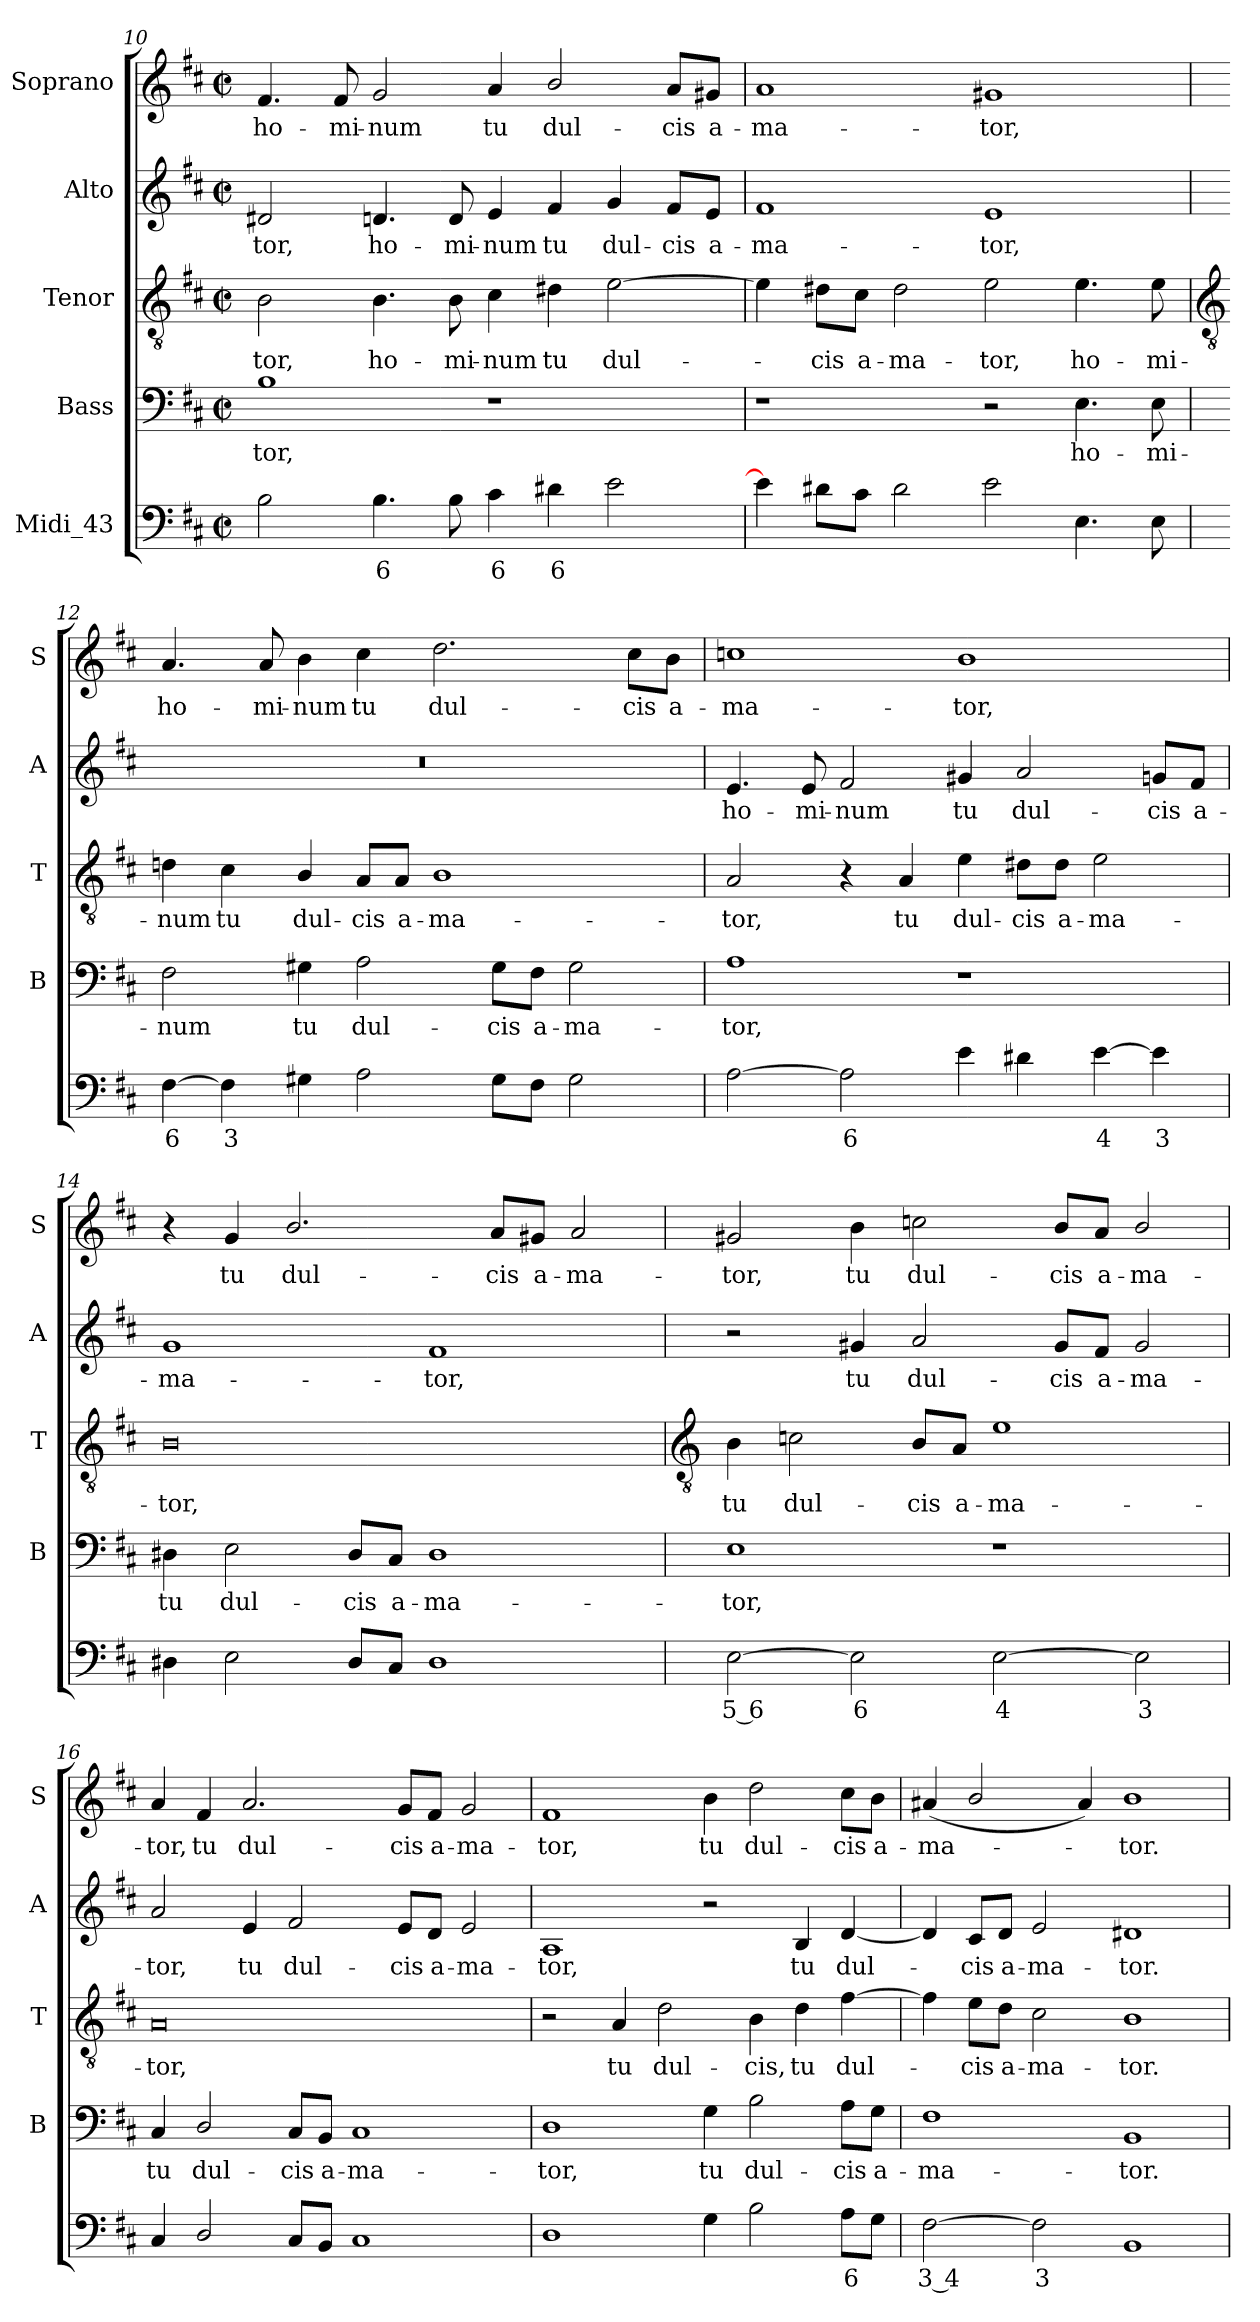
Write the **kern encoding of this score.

**kern	**text	**kern	**text	**kern	**text	**kern	**text	**kern	**text
*part5	*part5	*part4	*part4	*part3	*part3	*part2	*part2	*part1	*part1
*staff5	*staff5	*staff4	*staff4	*staff3	*staff3	*staff2	*staff2	*staff1	*staff1
*I"Midi_43	*	*I"Bass	*	*I"Tenor	*	*I"Alto	*	*I"Soprano	*
*	*	*I'B	*	*I'T	*	*I'A	*	*I'S	*
*clefF4	*	*clefF4	*	*clefGv2	*	*clefG2	*	*clefG2	*
*k[f#c#]	*	*k[f#c#]	*	*k[f#c#]	*	*k[f#c#]	*	*k[f#c#]	*
*D:	*	*D:	*	*D:	*	*D:	*	*D:	*
*M4/2	*	*M4/2	*	*M4/2	*	*M4/2	*	*M4/2	*
*met(c|)	*	*met(c|)	*	*met(c|)	*	*met(c|)	*	*met(c|)	*
=10	=10	=10	=10	=10	=10	=10	=10	=10	=10
!	!	!	!LO:LY:b	!	!LO:LY:b	!	!LO:LY:b	!	!LO:LY:b
2B	.	1B	-tor,	2B	-tor,	2d#X	-tor,	4.f#	ho-
!	!	!	!	!	!	!	!	!	!LO:LY:b
.	.	.	.	.	.	.	.	8f#	-mi-
!	!LO:LY:b	!	!	!	!LO:LY:b	!	!LO:LY:b	!	!LO:LY:b
4.B	6	.	.	4.B	ho-	4.dn	ho-	2g	-num
!	!	!	!	!	!LO:LY:b	!	!LO:LY:b	!	!
8B	.	.	.	8B	-mi-	8d	-mi-	.	.
!	!LO:LY:b	!	!	!	!LO:LY:b	!	!LO:LY:b	!	!LO:LY:b
4c#	6	1r	.	4c#	-num	4e	-num	4a	tu
!	!LO:LY:b	!	!	!	!LO:LY:b	!	!LO:LY:b	!	!LO:LY:b
4d#X	6	.	.	4d#X	tu	4f#	tu	2b/	dul-
!	!	!	!	!	!LO:LY:b	!	!LO:LY:b	!	!
2e	.	.	.	[2e	dul-	4g	dul-	.	.
!	!	!	!	!	!	!	!LO:LY:b	!	!LO:LY:b
.	.	.	.	.	.	8f#/L	-cis	8a/L	-cis
!	!	!	!	!	!	!	!LO:LY:b	!	!LO:LY:b
.	.	.	.	.	.	8e/J	a-	8g#X/J	a-
=11	=11	=11	=11	=11	=11	=11	=11	=11	=11
!	!	!	!	!	!	!	!LO:LY:b	!	!LO:LY:b
4e]	.	1r	.	4e]	.	1f#	-ma-	1a	-ma-
!	!	!	!	!	!LO:LY:b	!	!	!	!
8d#XL	.	.	.	8d#X\L	cis	.	.	.	.
!	!	!	!	!	!LO:LY:b	!	!	!	!
8c#J	.	.	.	8c#\J	a-	.	.	.	.
!	!	!	!	!	!LO:LY:b	!	!	!	!
2d#	.	.	.	2d#	-ma-	.	.	.	.
!	!	!	!	!	!LO:LY:b	!	!LO:LY:b	!	!LO:LY:b
2e	.	2r	.	2e	-tor,	1e	-tor,	1g#X	-tor,
!	!	!	!LO:LY:b	!	!LO:LY:b	!	!	!	!
4.E	.	4.E	ho-	4.e	ho-	.	.	.	.
!	!	!	!LO:LY:b	!	!LO:LY:b	!	!	!	!
8E	.	8E	-mi-	8e	-mi-	.	.	.	.
!!LO:LB:g=z
=12	=12	=12	=12	=12	=12	=12	=12	=12	=12
*	*	*	*	*clefGv2	*	*	*	*	*
!	!LO:LY:b	!	!LO:LY:b	!	!LO:LY:b	!	!	!	!LO:LY:b
[4F#	6	2F#	-num	4dn	-num	0r	.	4.a	ho-
!	!LO:LY:b	!	!	!	!LO:LY:b	!	!	!	!
4F#]	3	.	.	4c#\	tu	.	.	.	.
!	!	!	!	!	!	!	!	!	!LO:LY:b
.	.	.	.	.	.	.	.	8a	-mi-
!	!	!	!LO:LY:b	!	!LO:LY:b	!	!	!	!LO:LY:b
4G#X	.	4G#X	tu	4B/	dul-	.	.	4b	-num
!	!	!	!LO:LY:b	!	!LO:LY:b	!	!	!	!LO:LY:b
2A	.	2A	dul-	8A/L	-cis	.	.	4cc#	tu
!	!	!	!	!	!LO:LY:b	!	!	!	!
.	.	.	.	8A/J	a-	.	.	.	.
!	!	!	!	!	!LO:LY:b	!	!	!	!LO:LY:b
.	.	.	.	1B	-ma-	.	.	2.dd	dul-
!	!	!	!LO:LY:b	!	!	!	!	!	!
8G#L	.	8G#\L	-cis	.	.	.	.	.	.
!	!	!	!LO:LY:b	!	!	!	!	!	!
8F#J	.	8F#\J	a-	.	.	.	.	.	.
!	!	!	!LO:LY:b	!	!	!	!	!	!
2G#	.	2G#	-ma-	.	.	.	.	.	.
!	!	!	!	!	!	!	!	!	!LO:LY:b
.	.	.	.	.	.	.	.	8cc#\L	-cis
!	!	!	!	!	!	!	!	!	!LO:LY:b
.	.	.	.	.	.	.	.	8b\J	a-
=13	=13	=13	=13	=13	=13	=13	=13	=13	=13
!	!	!	!LO:LY:b	!	!LO:LY:b	!	!LO:LY:b	!	!LO:LY:b
[2A	.	1A	-tor,	2A	-tor,	4.e	ho-	1ccn	-ma-
!	!	!	!	!	!	!	!LO:LY:b	!	!
.	.	.	.	.	.	8e	-mi-	.	.
!	!LO:LY:b	!	!	!	!	!	!LO:LY:b	!	!
2A]	6	.	.	4r	.	2f#	-num	.	.
!	!	!	!	!	!LO:LY:b	!	!	!	!
.	.	.	.	4A	tu	.	.	.	.
!	!	!	!	!	!LO:LY:b	!	!LO:LY:b	!	!LO:LY:b
4e	.	1r	.	4e	dul-	4g#X	tu	1b	-tor,
!	!	!	!	!	!LO:LY:b	!	!LO:LY:b	!	!
4d#X	.	.	.	8d#X\L	-cis	2a	dul-	.	.
!	!	!	!	!	!LO:LY:b	!	!	!	!
.	.	.	.	8d#\J	a-	.	.	.	.
!	!LO:LY:b	!	!	!	!LO:LY:b	!	!	!	!
[4e	4	.	.	2e	-ma-	.	.	.	.
!	!LO:LY:b	!	!	!	!	!	!LO:LY:b	!	!
4e]	3	.	.	.	.	8gn/L	-cis	.	.
!	!	!	!	!	!	!	!LO:LY:b	!	!
.	.	.	.	.	.	8f#/J	a-	.	.
=14	=14	=14	=14	=14	=14	=14	=14	=14	=14
!	!	!	!LO:LY:b	!	!LO:LY:b	!	!LO:LY:b	!	!
4D#X	.	4D#X	tu	0B	-tor,	1g	-ma-	4r	.
!	!	!	!LO:LY:b	!	!	!	!	!	!LO:LY:b
2E\	.	2E\	dul-	.	.	.	.	4g	tu
!	!	!	!	!	!	!	!	!	!LO:LY:b
.	.	.	.	.	.	.	.	2.b/	dul-
!	!	!	!LO:LY:b	!	!	!	!	!	!
8D#L	.	8D#/L	-cis	.	.	.	.	.	.
!	!	!	!LO:LY:b	!	!	!	!	!	!
8C#J	.	8C#/J	a-	.	.	.	.	.	.
!	!	!	!LO:LY:b	!	!	!	!LO:LY:b	!	!
1D#	.	1D#	-ma-	.	.	1f#	-tor,	.	.
!	!	!	!	!	!	!	!	!	!LO:LY:b
.	.	.	.	.	.	.	.	8a/L	-cis
!	!	!	!	!	!	!	!	!	!LO:LY:b
.	.	.	.	.	.	.	.	8g#X/J	a-
!	!	!	!	!	!	!	!	!	!LO:LY:b
.	.	.	.	.	.	.	.	2a	-ma-
!!LO:LB:g=z
=15	=15	=15	=15	=15	=15	=15	=15	=15	=15
*	*	*	*	*clefGv2	*	*	*	*	*
!	!LO:LY:b	!	!LO:LY:b	!	!LO:LY:b	!	!	!	!LO:LY:b
[2E\	5 6	1E	-tor,	4B	tu	2r	.	2g#X	-tor,
!	!	!	!	!	!LO:LY:b	!	!	!	!
.	.	.	.	2cn\	dul-	.	.	.	.
!	!LO:LY:b	!	!	!	!	!	!LO:LY:b	!	!LO:LY:b
2E\]	6	.	.	.	.	4g#X	tu	4b	tu
!	!	!	!	!	!LO:LY:b	!	!LO:LY:b	!	!LO:LY:b
.	.	.	.	8B/L	-cis	2a	dul-	2ccn\	dul-
!	!	!	!	!	!LO:LY:b	!	!	!	!
.	.	.	.	8A/J	a-	.	.	.	.
!	!LO:LY:b	!	!	!	!LO:LY:b	!	!	!	!
[2E\	4	1r	.	1e	-ma-	.	.	.	.
!	!	!	!	!	!	!	!LO:LY:b	!	!LO:LY:b
.	.	.	.	.	.	8g#/L	-cis	8b/L	-cis
!	!	!	!	!	!	!	!LO:LY:b	!	!LO:LY:b
.	.	.	.	.	.	8f#/J	a-	8a/J	a-
!	!LO:LY:b	!	!	!	!	!	!LO:LY:b	!	!LO:LY:b
2E\]	3	.	.	.	.	2g#	-ma-	2b/	-ma-
=16	=16	=16	=16	=16	=16	=16	=16	=16	=16
!	!	!	!LO:LY:b	!	!LO:LY:b	!	!LO:LY:b	!	!LO:LY:b
4C#	.	4C#	tu	0A	-tor,	2a	-tor,	4a	-tor,
!	!	!	!LO:LY:b	!	!	!	!	!	!LO:LY:b
2D/	.	2D/	dul-	.	.	.	.	4f#	tu
!	!	!	!	!	!	!	!LO:LY:b	!	!LO:LY:b
.	.	.	.	.	.	4e	tu	2.a	dul-
!	!	!	!LO:LY:b	!	!	!	!LO:LY:b	!	!
8C#L	.	8C#/L	-cis	.	.	2f#	dul-	.	.
!	!	!	!LO:LY:b	!	!	!	!	!	!
8BBJ	.	8BB/J	a-	.	.	.	.	.	.
!	!	!	!LO:LY:b	!	!	!	!	!	!
1C#	.	1C#	-ma-	.	.	.	.	.	.
!	!	!	!	!	!	!	!LO:LY:b	!	!LO:LY:b
.	.	.	.	.	.	8e/L	-cis	8g/L	-cis
!	!	!	!	!	!	!	!LO:LY:b	!	!LO:LY:b
.	.	.	.	.	.	8d/J	a-	8f#/J	a-
!	!	!	!	!	!	!	!LO:LY:b	!	!LO:LY:b
.	.	.	.	.	.	2e	-ma-	2g	-ma-
=17	=17	=17	=17	=17	=17	=17	=17	=17	=17
!	!	!	!LO:LY:b	!	!	!	!LO:LY:b	!	!LO:LY:b
1D	.	1D	-tor,	2r	.	1A	-tor,	1f#	-tor,
!	!	!	!	!	!LO:LY:b	!	!	!	!
.	.	.	.	4A	tu	.	.	.	.
!	!	!	!	!	!LO:LY:b	!	!	!	!
.	.	.	.	2d	dul-	.	.	.	.
!	!	!	!LO:LY:b	!	!	!	!	!	!LO:LY:b
4G	.	4G	tu	.	.	2r	.	4b	tu
!	!	!	!LO:LY:b	!	!LO:LY:b	!	!	!	!LO:LY:b
2B	.	2B	dul-	4B	-cis,	.	.	2dd	dul-
!	!	!	!	!	!LO:LY:b	!	!LO:LY:b	!	!
.	.	.	.	4d	tu	4B	tu	.	.
!	!LO:LY:b	!	!LO:LY:b	!	!LO:LY:b	!	!LO:LY:b	!	!LO:LY:b
8AL	6	8A\L	-cis	[4f#	dul-	[4d	dul-	8cc#\L	-cis
!	!	!	!LO:LY:b	!	!	!	!	!	!LO:LY:b
8GJ	.	8G\J	a-	.	.	.	.	8b\J	a-
=18	=18	=18	=18	=18	=18	=18	=18	=18	=18
!	!LO:LY:b	!	!LO:LY:b	!	!	!	!	!	!LO:LY:b
[2F#	3 4	1F#	-ma-	4f#]	.	4d]	.	(<4a#X	-ma-
!	!	!	!	!	!LO:LY:b	!	!LO:LY:b	!	!
.	.	.	.	8e\L	cis	8c#/L	cis	2b/	.
!	!	!	!	!	!LO:LY:b	!	!LO:LY:b	!	!
.	.	.	.	8d\J	a-	8d/J	a-	.	.
!	!LO:LY:b	!	!	!	!LO:LY:b	!	!LO:LY:b	!	!
2F#]	3	.	.	2c#\	-ma-	2e	-ma-	.	.
.	.	.	.	.	.	.	.	4a#)	.
!	!	!	!LO:LY:b	!	!LO:LY:b	!	!LO:LY:b	!	!LO:LY:b
1BB	.	1BB	-tor.	1B	-tor.	1d#X	-tor.	1b	tor.
=	=	=	=	=	=	=	=	=	=
*-	*-	*-	*-	*-	*-	*-	*-	*-	*-
